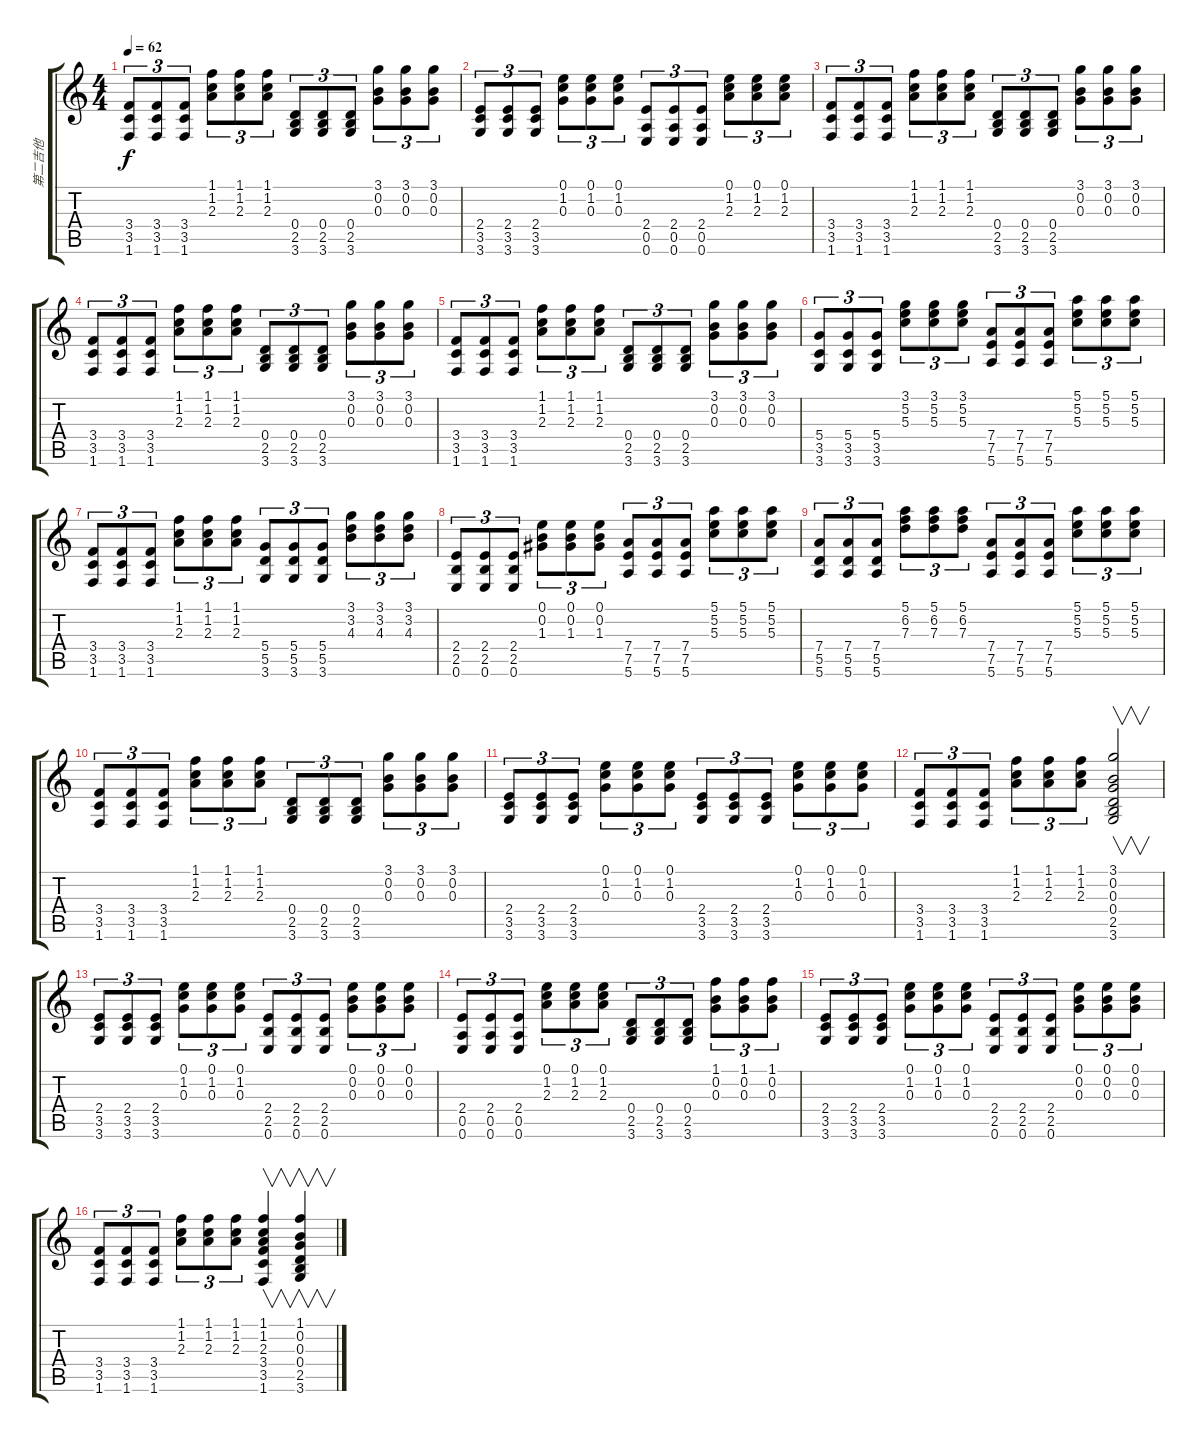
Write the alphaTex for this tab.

\track ("第二吉他" "第二吉他") {instrument acousticguitarnylon}
\staff {score tabs}
\tuning (E4 B3 G3 D3 A2 E2) {hide}
\ts (4 4)
\tempo 62
\clef g2
\ks c
(3.4 3.5 1.6).8{tu (3 2) dy f} (3.4 3.5 1.6).8{tu (3 2)} (3.4 3.5 1.6).8{tu (3 2)} (1.1 1.2 2.3).8{tu (3 2)} (1.1 1.2 2.3).8{tu (3 2)} (1.1 1.2 2.3).8{tu (3 2)} (0.4 2.5 3.6).8{tu (3 2)} (0.4 2.5 3.6).8{tu (3 2)} (0.4 2.5 3.6).8{tu (3 2)} (3.1 0.2 0.3).8{tu (3 2)} (3.1 0.2 0.3).8{tu (3 2)} (3.1 0.2 0.3).8{tu (3 2)} |
(2.4 3.5 3.6).8{tu (3 2)} (2.4 3.5 3.6).8{tu (3 2)} (2.4 3.5 3.6).8{tu (3 2)} (0.1 1.2 0.3).8{tu (3 2)} (0.1 1.2 0.3).8{tu (3 2)} (0.1 1.2 0.3).8{tu (3 2)} (2.4 0.5 0.6).8{tu (3 2)} (2.4 0.5 0.6).8{tu (3 2)} (2.4 0.5 0.6).8{tu (3 2)} (0.1 1.2 2.3).8{tu (3 2)} (0.1 1.2 2.3).8{tu (3 2)} (0.1 1.2 2.3).8{tu (3 2)} |
(3.4 3.5 1.6).8{tu (3 2)} (3.4 3.5 1.6).8{tu (3 2)} (3.4 3.5 1.6).8{tu (3 2)} (1.1 1.2 2.3).8{tu (3 2)} (1.1 1.2 2.3).8{tu (3 2)} (1.1 1.2 2.3).8{tu (3 2)} (0.4 2.5 3.6).8{tu (3 2)} (0.4 2.5 3.6).8{tu (3 2)} (0.4 2.5 3.6).8{tu (3 2)} (3.1 0.2 0.3).8{tu (3 2)} (3.1 0.2 0.3).8{tu (3 2)} (3.1 0.2 0.3).8{tu (3 2)} |
(3.4 3.5 1.6).8{tu (3 2)} (3.4 3.5 1.6).8{tu (3 2)} (3.4 3.5 1.6).8{tu (3 2)} (1.1 1.2 2.3).8{tu (3 2)} (1.1 1.2 2.3).8{tu (3 2)} (1.1 1.2 2.3).8{tu (3 2)} (0.4 2.5 3.6).8{tu (3 2)} (0.4 2.5 3.6).8{tu (3 2)} (0.4 2.5 3.6).8{tu (3 2)} (3.1 0.2 0.3).8{tu (3 2)} (3.1 0.2 0.3).8{tu (3 2)} (3.1 0.2 0.3).8{tu (3 2)} |
(3.4 3.5 1.6).8{tu (3 2)} (3.4 3.5 1.6).8{tu (3 2)} (3.4 3.5 1.6).8{tu (3 2)} (1.1 1.2 2.3).8{tu (3 2)} (1.1 1.2 2.3).8{tu (3 2)} (1.1 1.2 2.3).8{tu (3 2)} (0.4 2.5 3.6).8{tu (3 2)} (0.4 2.5 3.6).8{tu (3 2)} (0.4 2.5 3.6).8{tu (3 2)} (3.1 0.2 0.3).8{tu (3 2)} (3.1 0.2 0.3).8{tu (3 2)} (3.1 0.2 0.3).8{tu (3 2)} |
(5.4 3.5 3.6).8{tu (3 2)} (5.4 3.5 3.6).8{tu (3 2)} (5.4 3.5 3.6).8{tu (3 2)} (3.1 5.2 5.3).8{tu (3 2)} (3.1 5.2 5.3).8{tu (3 2)} (3.1 5.2 5.3).8{tu (3 2)} (7.4 7.5 5.6).8{tu (3 2)} (7.4 7.5 5.6).8{tu (3 2)} (7.4 7.5 5.6).8{tu (3 2)} (5.1 5.2 5.3).8{tu (3 2)} (5.1 5.2 5.3).8{tu (3 2)} (5.1 5.2 5.3).8{tu (3 2)} |
(3.4 3.5 1.6).8{tu (3 2)} (3.4 3.5 1.6).8{tu (3 2)} (3.4 3.5 1.6).8{tu (3 2)} (1.1 1.2 2.3).8{tu (3 2)} (1.1 1.2 2.3).8{tu (3 2)} (1.1 1.2 2.3).8{tu (3 2)} (5.4 5.5 3.6).8{tu (3 2)} (5.4 5.5 3.6).8{tu (3 2)} (5.4 5.5 3.6).8{tu (3 2)} (3.1 3.2 4.3).8{tu (3 2)} (3.1 3.2 4.3).8{tu (3 2)} (3.1 3.2 4.3).8{tu (3 2)} |
(2.4 2.5 0.6).8{tu (3 2)} (2.4 2.5 0.6).8{tu (3 2)} (2.4 2.5 0.6).8{tu (3 2)} (0.1 0.2 1.3).8{tu (3 2)} (0.1 0.2 1.3).8{tu (3 2)} (0.1 0.2 1.3).8{tu (3 2)} (7.4 7.5 5.6).8{tu (3 2)} (7.4 7.5 5.6).8{tu (3 2)} (7.4 7.5 5.6).8{tu (3 2)} (5.1 5.2 5.3).8{tu (3 2)} (5.1 5.2 5.3).8{tu (3 2)} (5.1 5.2 5.3).8{tu (3 2)} |
(7.4 5.5 5.6).8{tu (3 2)} (7.4 5.5 5.6).8{tu (3 2)} (7.4 5.5 5.6).8{tu (3 2)} (5.1 6.2 7.3).8{tu (3 2)} (5.1 6.2 7.3).8{tu (3 2)} (5.1 6.2 7.3).8{tu (3 2)} (7.4 7.5 5.6).8{tu (3 2)} (7.4 7.5 5.6).8{tu (3 2)} (7.4 7.5 5.6).8{tu (3 2)} (5.1 5.2 5.3).8{tu (3 2)} (5.1 5.2 5.3).8{tu (3 2)} (5.1 5.2 5.3).8{tu (3 2)} |
(3.4 3.5 1.6).8{tu (3 2)} (3.4 3.5 1.6).8{tu (3 2)} (3.4 3.5 1.6).8{tu (3 2)} (1.1 1.2 2.3).8{tu (3 2)} (1.1 1.2 2.3).8{tu (3 2)} (1.1 1.2 2.3).8{tu (3 2)} (0.4 2.5 3.6).8{tu (3 2)} (0.4 2.5 3.6).8{tu (3 2)} (0.4 2.5 3.6).8{tu (3 2)} (3.1 0.2 0.3).8{tu (3 2)} (3.1 0.2 0.3).8{tu (3 2)} (3.1 0.2 0.3).8{tu (3 2)} |
(2.4 3.5 3.6).8{tu (3 2)} (2.4 3.5 3.6).8{tu (3 2)} (2.4 3.5 3.6).8{tu (3 2)} (0.1 1.2 0.3).8{tu (3 2)} (0.1 1.2 0.3).8{tu (3 2)} (0.1 1.2 0.3).8{tu (3 2)} (2.4 3.5 3.6).8{tu (3 2)} (2.4 3.5 3.6).8{tu (3 2)} (2.4 3.5 3.6).8{tu (3 2)} (0.1 1.2 0.3).8{tu (3 2)} (0.1 1.2 0.3).8{tu (3 2)} (0.1 1.2 0.3).8{tu (3 2)} |
(3.4 3.5 1.6).8{tu (3 2)} (3.4 3.5 1.6).8{tu (3 2)} (3.4 3.5 1.6).8{tu (3 2)} (1.1 1.2 2.3).8{tu (3 2)} (1.1 1.2 2.3).8{tu (3 2)} (1.1 1.2 2.3).8{tu (3 2)} (3.1 0.2 0.3 0.4 2.5 3.6).2{v} |
(2.4 3.5 3.6).8{tu (3 2)} (2.4 3.5 3.6).8{tu (3 2)} (2.4 3.5 3.6).8{tu (3 2)} (0.1 1.2 0.3).8{tu (3 2)} (0.1 1.2 0.3).8{tu (3 2)} (0.1 1.2 0.3).8{tu (3 2)} (2.4 2.5 0.6).8{tu (3 2)} (2.4 2.5 0.6).8{tu (3 2)} (2.4 2.5 0.6).8{tu (3 2)} (0.1 0.2 0.3).8{tu (3 2)} (0.1 0.2 0.3).8{tu (3 2)} (0.1 0.2 0.3).8{tu (3 2)} |
(2.4 0.5 0.6).8{tu (3 2)} (2.4 0.5 0.6).8{tu (3 2)} (2.4 0.5 0.6).8{tu (3 2)} (0.1 1.2 2.3).8{tu (3 2)} (0.1 1.2 2.3).8{tu (3 2)} (0.1 1.2 2.3).8{tu (3 2)} (0.4 2.5 3.6).8{tu (3 2)} (0.4 2.5 3.6).8{tu (3 2)} (0.4 2.5 3.6).8{tu (3 2)} (1.1 0.2 0.3).8{tu (3 2)} (1.1 0.2 0.3).8{tu (3 2)} (1.1 0.2 0.3).8{tu (3 2)} |
(2.4 3.5 3.6).8{tu (3 2)} (2.4 3.5 3.6).8{tu (3 2)} (2.4 3.5 3.6).8{tu (3 2)} (0.1 1.2 0.3).8{tu (3 2)} (0.1 1.2 0.3).8{tu (3 2)} (0.1 1.2 0.3).8{tu (3 2)} (2.4 2.5 0.6).8{tu (3 2)} (2.4 2.5 0.6).8{tu (3 2)} (2.4 2.5 0.6).8{tu (3 2)} (0.1 0.2 0.3).8{tu (3 2)} (0.1 0.2 0.3).8{tu (3 2)} (0.1 0.2 0.3).8{tu (3 2)} |
(3.4 3.5 1.6).8{tu (3 2)} (3.4 3.5 1.6).8{tu (3 2)} (3.4 3.5 1.6).8{tu (3 2)} (1.1 1.2 2.3).8{tu (3 2)} (1.1 1.2 2.3).8{tu (3 2)} (1.1 1.2 2.3).8{tu (3 2)} (1.1 1.2 2.3 3.4 3.5 1.6).4{v} (1.1 0.2 0.3 0.4 2.5 3.6).4{v}
